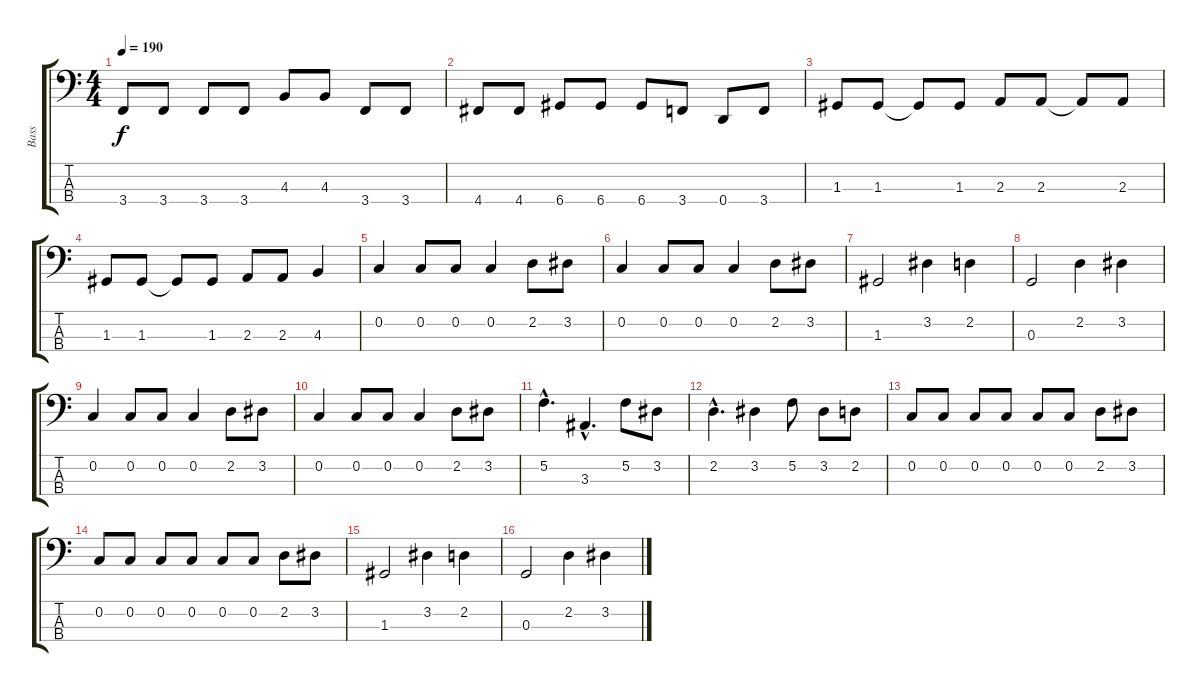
\track ("Bass" "Bass") {instrument electricbasspick}
\staff {score tabs}
\tuning (F2 C2 G1 D1) {hide}
\ts (4 4)
\tempo 190
\clef f4
\ks c
3.4.8{dy f} 3.4.8 3.4.8 3.4.8 4.3.8 4.3.8 3.4.8 3.4.8 |
4.4.8 4.4.8 6.4.8 6.4.8 6.4.8 3.4.8 0.4.8 3.4.8 |
1.3.8 1.3.8 1.3{t}.8 1.3.8 2.3.8 2.3.8 2.3{t}.8 2.3.8 |
1.3.8 1.3.8 1.3{t}.8 1.3.8 2.3.8 2.3.8 4.3.4 |
0.2.4 0.2.8 0.2.8 0.2.4 2.2.8 3.2.8 |
0.2.4 0.2.8 0.2.8 0.2.4 2.2.8 3.2.8 |
1.3.2 3.2.4 2.2.4 |
0.3.2 2.2.4 3.2.4 |
0.2.4 0.2.8 0.2.8 0.2.4 2.2.8 3.2.8 |
0.2.4 0.2.8 0.2.8 0.2.4 2.2.8 3.2.8 |
5.2{hac}.4{d} 3.3{hac}.4{d} 5.2.8 3.2.8 |
2.2{hac}.4{d} 3.2.4 5.2.8 3.2.8 2.2.8 |
0.2.8 0.2.8 0.2.8 0.2.8 0.2.8 0.2.8 2.2.8 3.2.8 |
0.2.8 0.2.8 0.2.8 0.2.8 0.2.8 0.2.8 2.2.8 3.2.8 |
1.3.2 3.2.4 2.2.4 |
0.3.2 2.2.4 3.2.4
